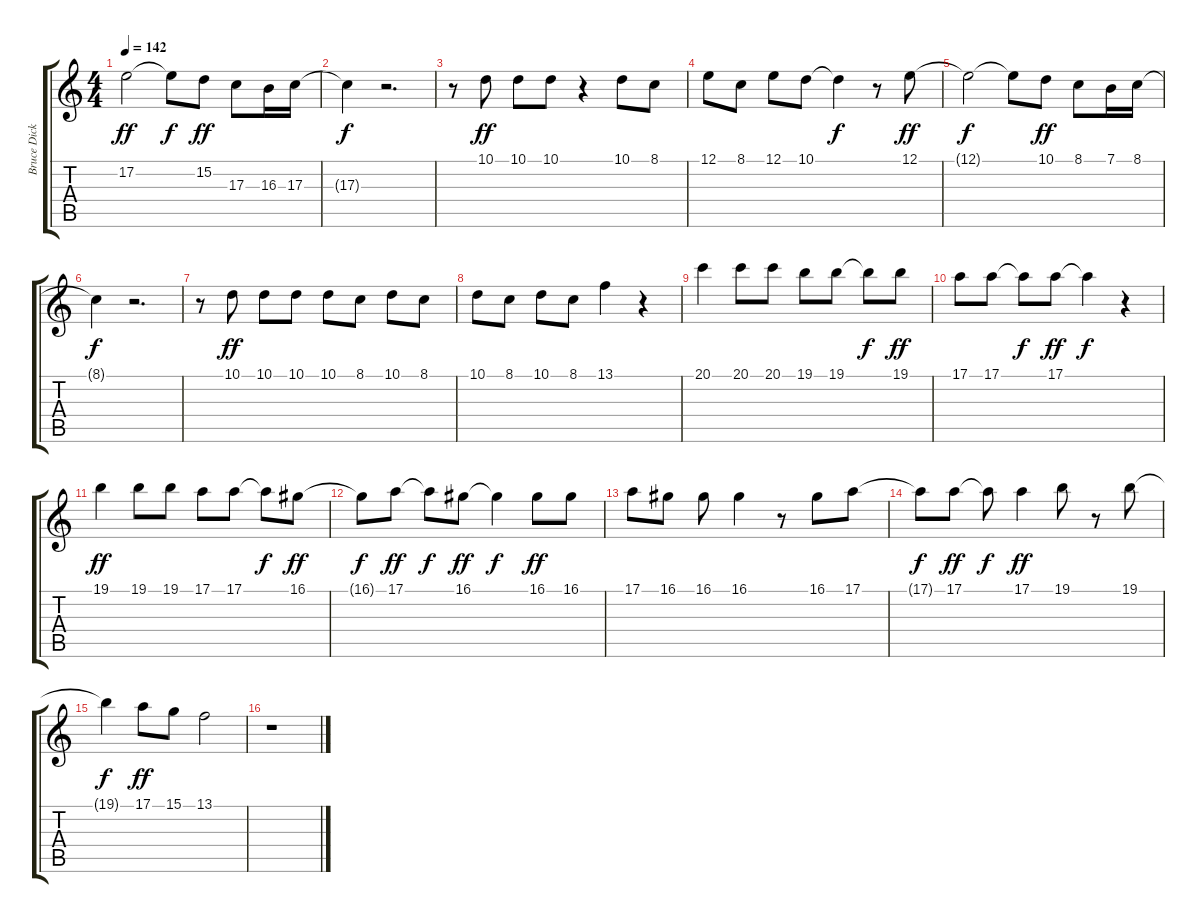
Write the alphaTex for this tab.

\track ("Bruce Dickinson" "Bruce Dick") {instrument choiraahs}
\staff {score tabs}
\tuning (E4 B3 G3 D3 A2 E2) {hide}
\ts (4 4)
\tempo 142
\clef g2
\ks c
17.2.2{dy ff} 17.2{t}.8{dy f} 15.2.8{dy ff} 17.3.8 16.3.16 17.3.16 |
17.3{t}.4{dy f} r.2{d} |
r.8 10.1.8{dy ff} 10.1.8 10.1.8 r.4 10.1.8 8.1.8 |
12.1.8 8.1.8 12.1.8 10.1.8 10.1{t}.4{dy f} r.8 12.1.8{dy ff} |
12.1{t}.2{dy f} 12.1{t}.8 10.1.8{dy ff} 8.1.8 7.1.16 8.1.16 |
8.1{t}.4{dy f} r.2{d} |
r.8 10.1.8{dy ff} 10.1.8 10.1.8 10.1.8 8.1.8 10.1.8 8.1.8 |
10.1.8 8.1.8 10.1.8 8.1.8 13.1.4 r.4 |
20.1.4 20.1.8 20.1.8 19.1.8 19.1.8 19.1{t}.8{dy f} 19.1.8{dy ff} |
17.1.8 17.1.8 17.1{t}.8{dy f} 17.1.8{dy ff} 17.1{t}.4{dy f} r.4 |
19.1.4{dy ff} 19.1.8 19.1.8 17.1.8 17.1.8 17.1{t}.8{dy f} 16.1.8{dy ff} |
16.1{t}.8{dy f} 17.1.8{dy ff} 17.1{t}.8{dy f} 16.1.8{dy ff} 16.1{t}.4{dy f} 16.1.8{dy ff} 16.1.8 |
17.1.8 16.1.8 16.1.8 16.1.4 r.8 16.1.8 17.1.8 |
17.1{t}.8{dy f} 17.1.8{dy ff} 17.1{t}.8{dy f} 17.1.4{dy ff} 19.1.8 r.8 19.1.8 |
19.1{t}.4{dy f} 17.1.8{dy ff} 15.1.8 13.1.2 |
r.1
